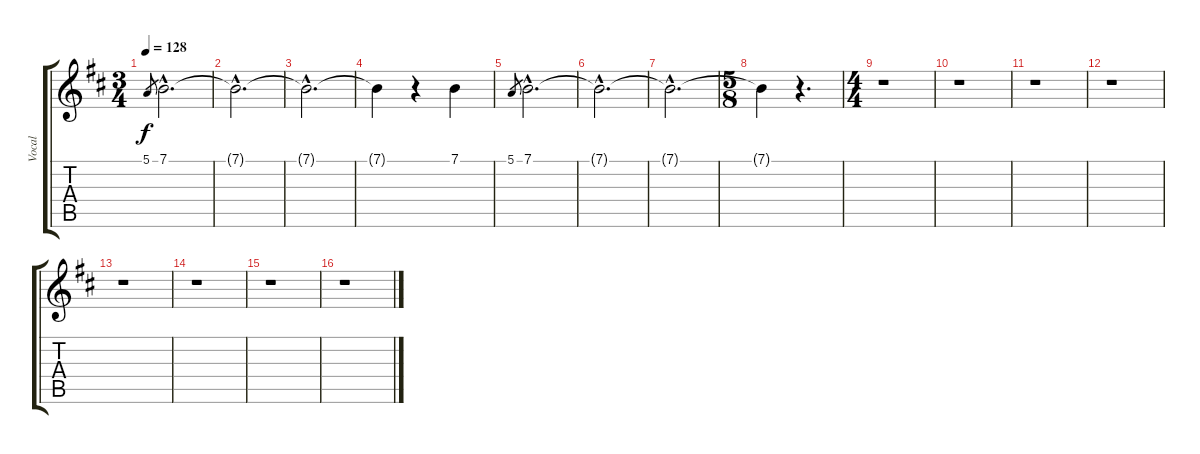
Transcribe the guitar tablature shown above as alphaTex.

\track ("Vocal" "Vocal") {instrument trombone}
\staff {score tabs}
\tuning (E4 B3 G3 D3 A2 E2) {hide}
\ts (3 4)
\tempo 128
\clef g2
\ks d
5.1.8{gr dy f} 7.1{hac}.2{d} |
7.1{hac t}.2{d} |
7.1{hac t}.2{d} |
7.1{t}.4 r.4 7.1.4 |
5.1.8{gr} 7.1{hac}.2{d} |
7.1{hac t}.2{d} |
7.1{hac t}.2{d} |
\ts (5 8)
7.1{t}.4 r.4{d} |
\ts (4 4)
r.1 |
r.1 |
r.1 |
r.1 |
r.1 |
r.1 |
r.1 |
r.1
